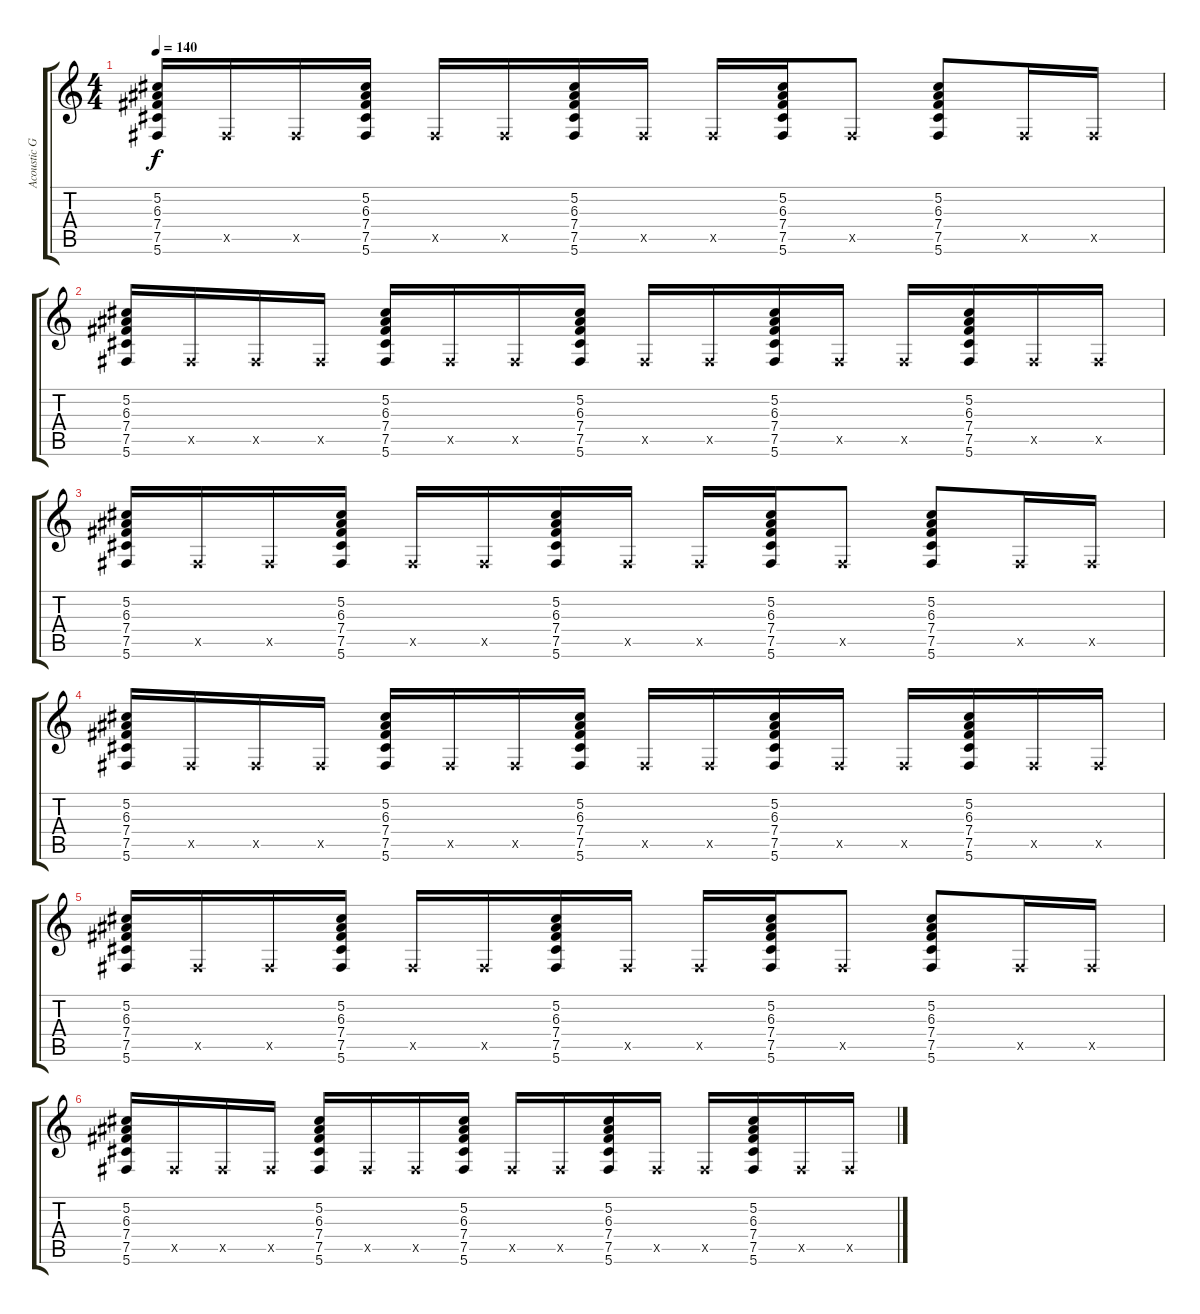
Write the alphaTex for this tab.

\track ("Acoustic Guitar 1" "Acoustic G") {instrument acousticguitarsteel}
\staff {score tabs}
\tuning (Db4 Ab3 E3 B2 Gb2 Db2) {hide}
\ts (4 4)
\tempo 140
\clef g2
\ks c
(5.2 6.3 7.4 7.5 5.6).16{dy f} 0.5{x}.16 0.5{x}.16 (5.2 6.3 7.4 7.5 5.6).16 0.5{x}.16 0.5{x}.16 (5.2 6.3 7.4 7.5 5.6).16 0.5{x}.16 0.5{x}.16 (5.2 6.3 7.4 7.5 5.6).16 0.5{x}.8 (5.2 6.3 7.4 7.5 5.6).8 0.5{x}.16 0.5{x}.16 |
(5.2 6.3 7.4 7.5 5.6).16 0.5{x}.16 0.5{x}.16 0.5{x}.16 (5.2 6.3 7.4 7.5 5.6).16 0.5{x}.16 0.5{x}.16 (5.2 6.3 7.4 7.5 5.6).16 0.5{x}.16 0.5{x}.16 (5.2 6.3 7.4 7.5 5.6).16 0.5{x}.16 0.5{x}.16 (5.2 6.3 7.4 7.5 5.6).16 0.5{x}.16 0.5{x}.16 |
(5.2 6.3 7.4 7.5 5.6).16 0.5{x}.16 0.5{x}.16 (5.2 6.3 7.4 7.5 5.6).16 0.5{x}.16 0.5{x}.16 (5.2 6.3 7.4 7.5 5.6).16 0.5{x}.16 0.5{x}.16 (5.2 6.3 7.4 7.5 5.6).16 0.5{x}.8 (5.2 6.3 7.4 7.5 5.6).8 0.5{x}.16 0.5{x}.16 |
(5.2 6.3 7.4 7.5 5.6).16 0.5{x}.16 0.5{x}.16 0.5{x}.16 (5.2 6.3 7.4 7.5 5.6).16 0.5{x}.16 0.5{x}.16 (5.2 6.3 7.4 7.5 5.6).16 0.5{x}.16 0.5{x}.16 (5.2 6.3 7.4 7.5 5.6).16 0.5{x}.16 0.5{x}.16 (5.2 6.3 7.4 7.5 5.6).16 0.5{x}.16 0.5{x}.16 |
(5.2 6.3 7.4 7.5 5.6).16 0.5{x}.16 0.5{x}.16 (5.2 6.3 7.4 7.5 5.6).16 0.5{x}.16 0.5{x}.16 (5.2 6.3 7.4 7.5 5.6).16 0.5{x}.16 0.5{x}.16 (5.2 6.3 7.4 7.5 5.6).16 0.5{x}.8 (5.2 6.3 7.4 7.5 5.6).8 0.5{x}.16 0.5{x}.16 |
(5.2 6.3 7.4 7.5 5.6).16 0.5{x}.16 0.5{x}.16 0.5{x}.16 (5.2 6.3 7.4 7.5 5.6).16 0.5{x}.16 0.5{x}.16 (5.2 6.3 7.4 7.5 5.6).16 0.5{x}.16 0.5{x}.16 (5.2 6.3 7.4 7.5 5.6).16 0.5{x}.16 0.5{x}.16 (5.2 6.3 7.4 7.5 5.6).16 0.5{x}.16 0.5{x}.16
